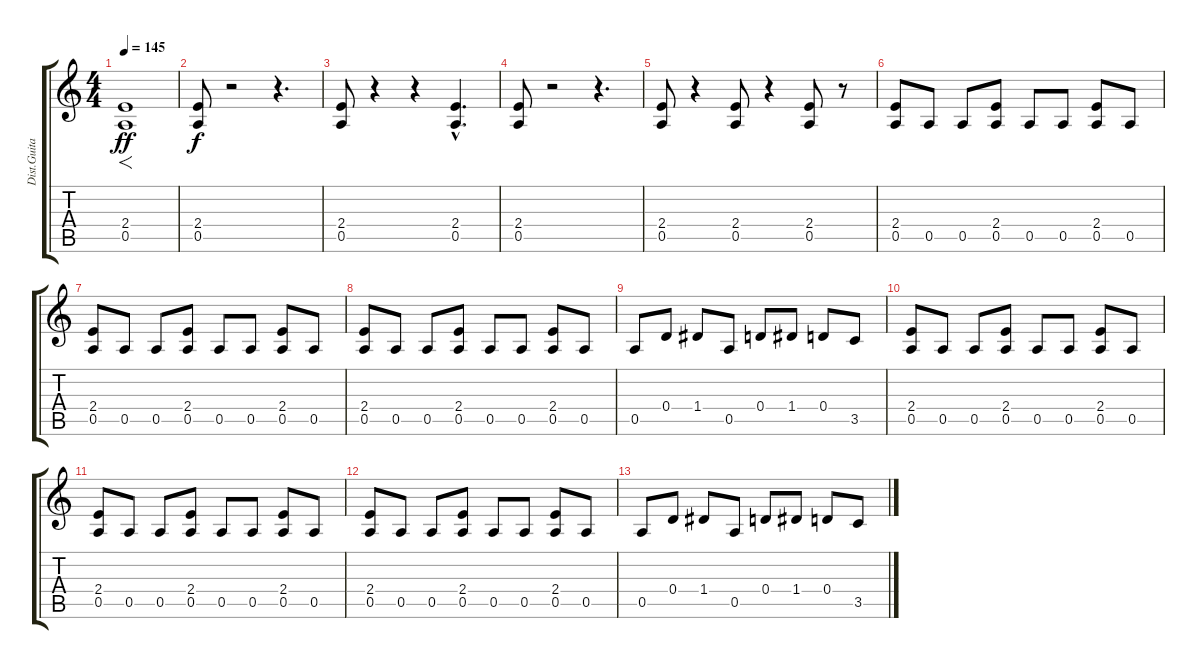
\track ("Dist.Guitar" "Dist.Guita") {instrument distortionguitar}
\staff {score tabs}
\tuning (E4 B3 G3 D3 A2 E2) {hide}
\ts (4 4)
\tempo 145
\clef g2
\ks c
(2.4 0.5).1{f dy ff} |
(2.4 0.5).8{dy f} r.2 r.4{d} |
(2.4 0.5).8 r.4 r.4 (2.4{hac} 0.5{hac}).4{d} |
(2.4 0.5).8 r.2 r.4{d} |
(2.4 0.5).8 r.4 (2.4 0.5).8 r.4 (2.4 0.5).8 r.8 |
(2.4 0.5).8 0.5.8 0.5.8 (2.4 0.5).8 0.5.8 0.5.8 (2.4 0.5).8 0.5.8 |
(2.4 0.5).8 0.5.8 0.5.8 (2.4 0.5).8 0.5.8 0.5.8 (2.4 0.5).8 0.5.8 |
(2.4 0.5).8 0.5.8 0.5.8 (2.4 0.5).8 0.5.8 0.5.8 (2.4 0.5).8 0.5.8 |
0.5.8 0.4.8 1.4.8 0.5.8 0.4.8 1.4.8 0.4.8 3.5.8 |
(2.4 0.5).8 0.5.8 0.5.8 (2.4 0.5).8 0.5.8 0.5.8 (2.4 0.5).8 0.5.8 |
(2.4 0.5).8 0.5.8 0.5.8 (2.4 0.5).8 0.5.8 0.5.8 (2.4 0.5).8 0.5.8 |
(2.4 0.5).8 0.5.8 0.5.8 (2.4 0.5).8 0.5.8 0.5.8 (2.4 0.5).8 0.5.8 |
0.5.8 0.4.8 1.4.8 0.5.8 0.4.8 1.4.8 0.4.8 3.5.8
